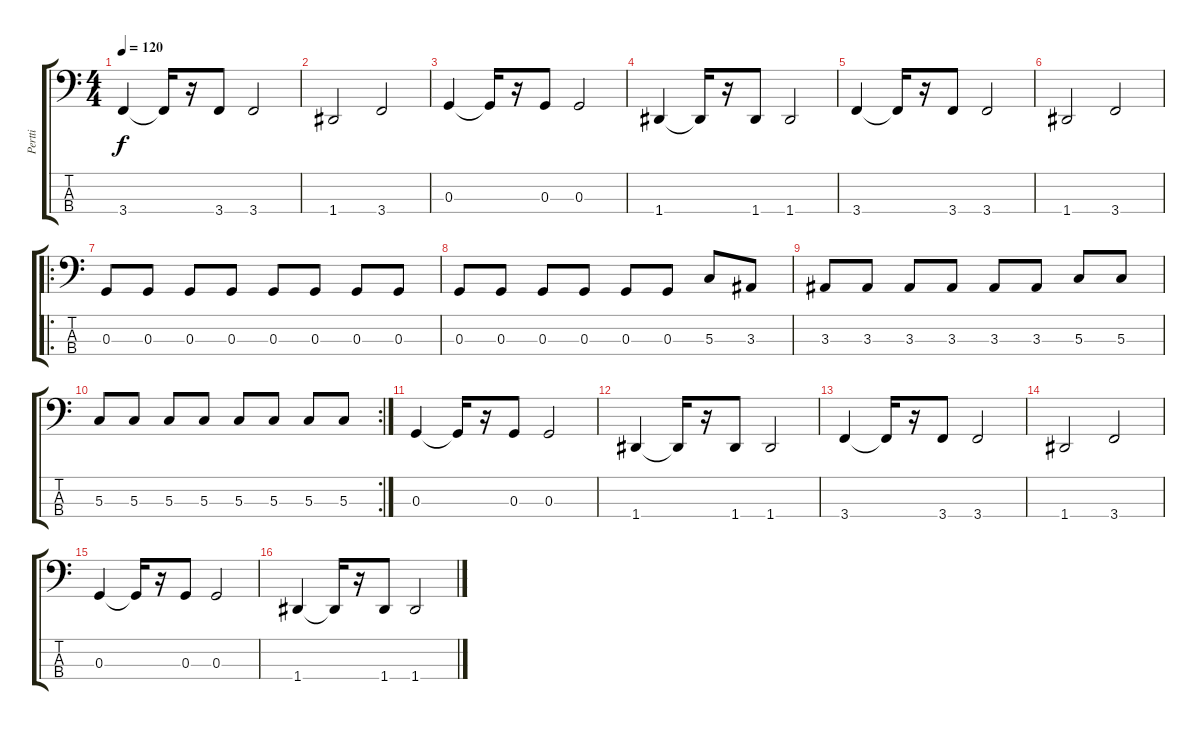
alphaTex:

\track ("Pertti" "Pertti") {instrument electricbasspick}
\staff {score tabs}
\tuning (F2 C2 G1 D1) {hide}
\ts (4 4)
\tempo 120
\clef f4
\ks c
3.4.4{dy f} 3.4{t}.16 r.16 3.4.8 3.4.2 |
1.4.2 3.4.2 |
0.3.4 0.3{t}.16 r.16 0.3.8 0.3.2 |
1.4.4 1.4{t}.16 r.16 1.4.8 1.4.2 |
3.4.4 3.4{t}.16 r.16 3.4.8 3.4.2 |
1.4.2 3.4.2 |
\ro
0.3.8 0.3.8 0.3.8 0.3.8 0.3.8 0.3.8 0.3.8 0.3.8 |
0.3.8 0.3.8 0.3.8 0.3.8 0.3.8 0.3.8 5.3.8 3.3.8 |
3.3.8 3.3.8 3.3.8 3.3.8 3.3.8 3.3.8 5.3.8 5.3.8 |
\rc 2
5.3.8 5.3.8 5.3.8 5.3.8 5.3.8 5.3.8 5.3.8 5.3.8 |
0.3.4 0.3{t}.16 r.16 0.3.8 0.3.2 |
1.4.4 1.4{t}.16 r.16 1.4.8 1.4.2 |
3.4.4 3.4{t}.16 r.16 3.4.8 3.4.2 |
1.4.2 3.4.2 |
0.3.4 0.3{t}.16 r.16 0.3.8 0.3.2 |
1.4.4 1.4{t}.16 r.16 1.4.8 1.4.2
